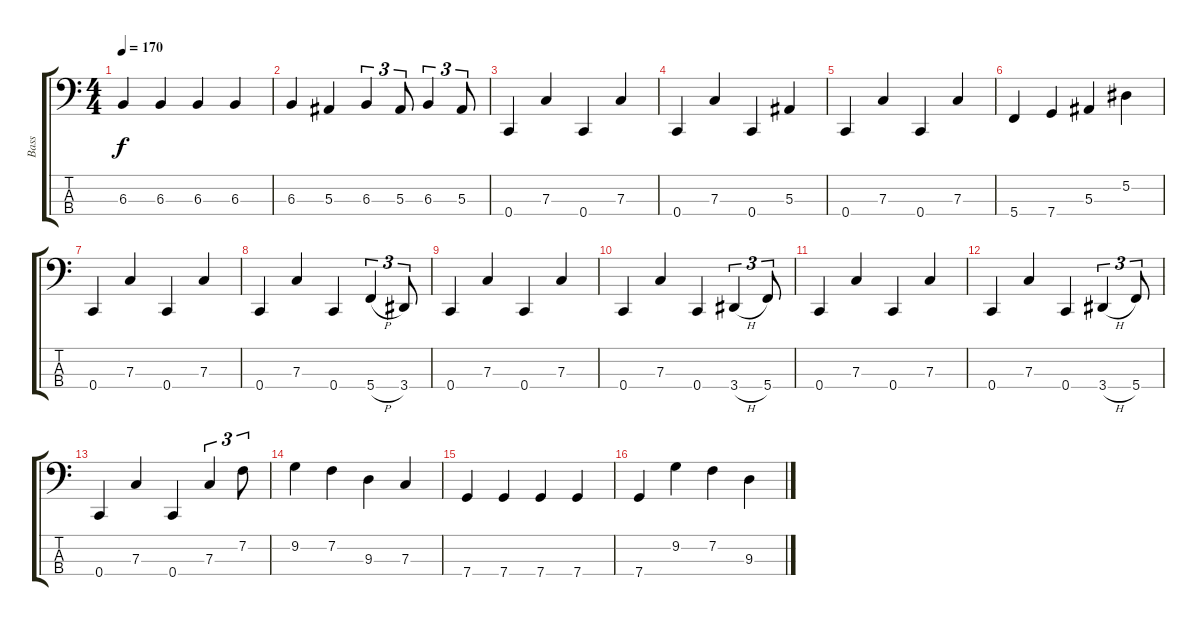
\track ("Bass" "Bass") {instrument electricbassfinger}
\staff {score tabs}
\tuning (Eb2 Bb1 F1 C1) {hide}
\ts (4 4)
\tempo 170
\clef f4
\ks c
6.3.4{dy f} 6.3.4 6.3.4 6.3.4 |
6.3.4 5.3.4 6.3.4{tu (3 2)} 5.3.8{tu (3 2)} 6.3.4{tu (3 2)} 5.3.8{tu (3 2)} |
0.4.4 7.3.4 0.4.4 7.3.4 |
0.4.4 7.3.4 0.4.4 5.3.4 |
0.4.4 7.3.4 0.4.4 7.3.4 |
5.4.4 7.4.4 5.3.4 5.2.4 |
0.4.4 7.3.4 0.4.4 7.3.4 |
0.4.4 7.3.4 0.4.4 5.4{h}.4{tu (3 2)} 3.4.8{tu (3 2)} |
0.4.4 7.3.4 0.4.4 7.3.4 |
0.4.4 7.3.4 0.4.4 3.4{h}.4{tu (3 2)} 5.4.8{tu (3 2)} |
0.4.4 7.3.4 0.4.4 7.3.4 |
0.4.4 7.3.4 0.4.4 3.4{h}.4{tu (3 2)} 5.4.8{tu (3 2)} |
0.4.4 7.3.4 0.4.4 7.3.4{tu (3 2)} 7.2.8{tu (3 2)} |
9.2.4 7.2.4 9.3.4 7.3.4 |
7.4.4 7.4.4 7.4.4 7.4.4 |
7.4.4 9.2.4 7.2.4 9.3.4
